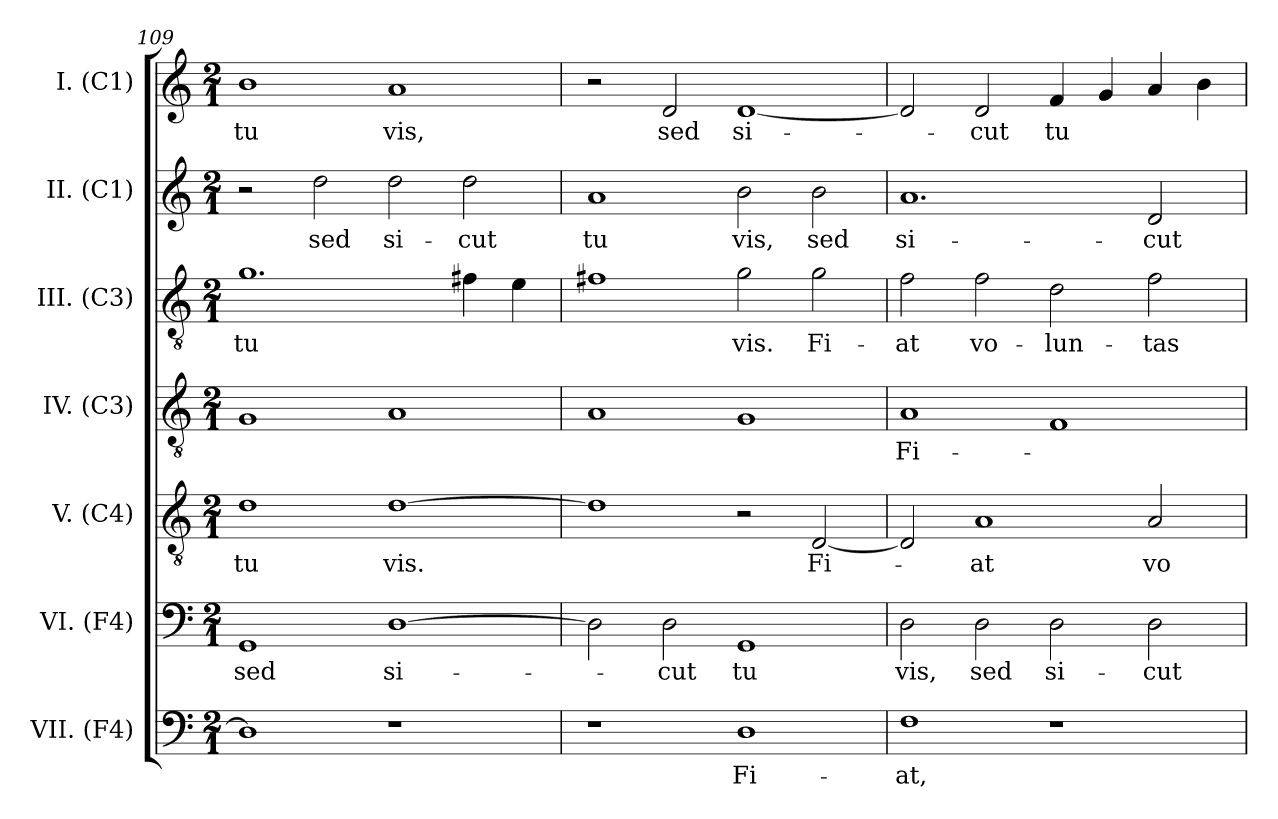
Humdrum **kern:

**kern	**text	**kern	**text	**kern	**text	**kern	**text	**kern	**text	**kern	**text	**kern	**text
*part7	*part7	*part6	*part6	*part5	*part5	*part4	*part4	*part3	*part3	*part2	*part2	*part1	*part1
*staff7	*staff7	*staff6	*staff6	*staff5	*staff5	*staff4	*staff4	*staff3	*staff3	*staff2	*staff2	*staff1	*staff1
*I"VII. (F4)	*	*I"VI. (F4)	*	*I"V. (C4)	*	*I"IV. (C3)	*	*I"III. (C3)	*	*I"II. (C1)	*	*I"I. (C1)	*
*I'VII.	*	*I'VI.	*	*I'V.	*	*I'IV.	*	*I'III.	*	*I'II.	*	*I'I.	*
*clefF4	*	*clefF4	*	*clefGv2	*	*clefGv2	*	*clefGv2	*	*clefG2	*	*clefG2	*
*	*	*	*	*ITrd7c12	*	*	*	*	*	*	*	*	*
*k[]	*	*k[]	*	*k[]	*	*k[]	*	*k[]	*	*k[]	*	*k[]	*
*C:	*	*C:	*	*C:	*	*C:	*	*C:	*	*C:	*	*C:	*
*M2/1	*	*M2/1	*	*M2/1	*	*M2/1	*	*M2/1	*	*M2/1	*	*M2/1	*
=109	=109	=109	=109	=109	=109	=109	=109	=109	=109	=109	=109	=109	=109
!	!	!	!LO:LY:b:color=#000000	!	!	!	!	!	!	!	!	!	!
!	!	!	!	!	!LO:LY:b:color=#000000	!	!	!	!	!	!	!	!
!	!	!	!	!	!	!	!	!	!LO:LY:b:color=#000000	!	!	!	!
!	!	!	!	!	!	!	!	!	!	!	!	!	!LO:LY:b:color=#000000
1Di]	.	1GGi	sed	1Di	tu	1Gi	.	1.gi	tu	2r	.	1bi	tu
!	!	!	!	!	!	!	!	!	!	!	!LO:LY:b:color=#000000	!	!
.	.	.	.	.	.	.	.	.	.	2ddi\	sed	.	.
!	!	!	!LO:LY:b:color=#000000	!	!	!	!	!	!	!	!	!	!
!	!	!	!	!	!LO:LY:b:color=#000000	!	!	!	!	!	!	!	!
!	!	!	!	!	!	!	!	!	!	!	!LO:LY:b:color=#000000	!	!
!	!	!	!	!	!	!	!	!	!	!	!	!	!LO:LY:b:color=#000000
1r	.	[1Di	si-	[1Di	vis.	1Ai	.	.	.	2ddi\	si-	1ai	vis,
!	!	!	!	!	!	!	!	!	!	!	!LO:LY:b:color=#000000	!	!
.	.	.	.	.	.	.	.	4f#Xi\	.	2ddi\	-cut	.	.
.	.	.	.	.	.	.	.	4ei\	.	.	.	.	.
=110	=110	=110	=110	=110	=110	=110	=110	=110	=110	=110	=110	=110	=110
!	!	!	!	!	!	!	!	!	!	!	!LO:LY:b:color=#000000	!	!
1r	.	2Di\]	.	1Di]	.	1Ai	.	1f#Xi	.	1ai	tu	2r	.
!	!	!	!LO:LY:b:color=#000000	!	!	!	!	!	!	!	!	!	!
!	!	!	!	!	!	!	!	!	!	!	!	!	!LO:LY:b:color=#000000
.	.	2Di\	-cut	.	.	.	.	.	.	.	.	2di/	sed
!	!LO:LY:b:color=#000000	!	!	!	!	!	!	!	!	!	!	!	!
!	!	!	!LO:LY:b:color=#000000	!	!	!	!	!	!	!	!	!	!
!	!	!	!	!	!	!	!	!	!LO:LY:b:color=#000000	!	!	!	!
!	!	!	!	!	!	!	!	!	!	!	!LO:LY:b:color=#000000	!	!
!	!	!	!	!	!	!	!	!	!	!	!	!	!LO:LY:b:color=#000000
1Di	Fi-	1GGi	tu	2r	.	1Gi	.	2gi\	vis.	2bi\	vis,	[1di	si-
!	!	!	!	!	!LO:LY:b:color=#000000	!	!	!	!	!	!	!	!
!	!	!	!	!	!	!	!	!	!LO:LY:b:color=#000000	!	!	!	!
!	!	!	!	!	!	!	!	!	!	!	!LO:LY:b:color=#000000	!	!
.	.	.	.	[2DDi/	Fi-	.	.	2gi\	Fi-	2bi\	sed	.	.
=111	=111	=111	=111	=111	=111	=111	=111	=111	=111	=111	=111	=111	=111
!	!LO:LY:b:color=#000000	!	!	!	!	!	!	!	!	!	!	!	!
!	!	!	!LO:LY:b:color=#000000	!	!	!	!	!	!	!	!	!	!
!	!	!	!	!	!	!	!LO:LY:b:color=#000000	!	!	!	!	!	!
!	!	!	!	!	!	!	!	!	!LO:LY:b:color=#000000	!	!	!	!
!	!	!	!	!	!	!	!	!	!	!	!LO:LY:b:color=#000000	!	!
1Fi	-at,	2Di\	vis,	2DDi/]	.	1Ai	Fi-	2fi\	-at	1.ai	si-	2di/]	.
!	!	!	!LO:LY:b:color=#000000	!	!	!	!	!	!	!	!	!	!
!	!	!	!	!	!LO:LY:b:color=#000000	!	!	!	!	!	!	!	!
!	!	!	!	!	!	!	!	!	!LO:LY:b:color=#000000	!	!	!	!
!	!	!	!	!	!	!	!	!	!	!	!	!	!LO:LY:b:color=#000000
.	.	2Di\	sed	1AAi	-at	.	.	2fi\	vo-	.	.	2di/	-cut
!	!	!	!LO:LY:b:color=#000000	!	!	!	!	!	!	!	!	!	!
!	!	!	!	!	!	!	!	!	!LO:LY:b:color=#000000	!	!	!	!
!	!	!	!	!	!	!	!	!	!	!	!	!	!LO:LY:b:color=#000000
1r	.	2Di\	si-	.	.	1Fi	.	2di\	-lun-	.	.	4fi/	tu
.	.	.	.	.	.	.	.	.	.	.	.	4gi/	.
!	!	!	!LO:LY:b:color=#000000	!	!	!	!	!	!	!	!	!	!
!	!	!	!	!	!LO:LY:b:color=#000000	!	!	!	!	!	!	!	!
!	!	!	!	!	!	!	!	!	!LO:LY:b:color=#000000	!	!	!	!
!	!	!	!	!	!	!	!	!	!	!	!LO:LY:b:color=#000000	!	!
.	.	2Di\	-cut	2AAi/	vo-	.	.	2fi\	-tas	2di/	-cut	4ai/	.
.	.	.	.	.	.	.	.	.	.	.	.	4bi\	.
=	=	=	=	=	=	=	=	=	=	=	=	=	=
*-	*-	*-	*-	*-	*-	*-	*-	*-	*-	*-	*-	*-	*-
